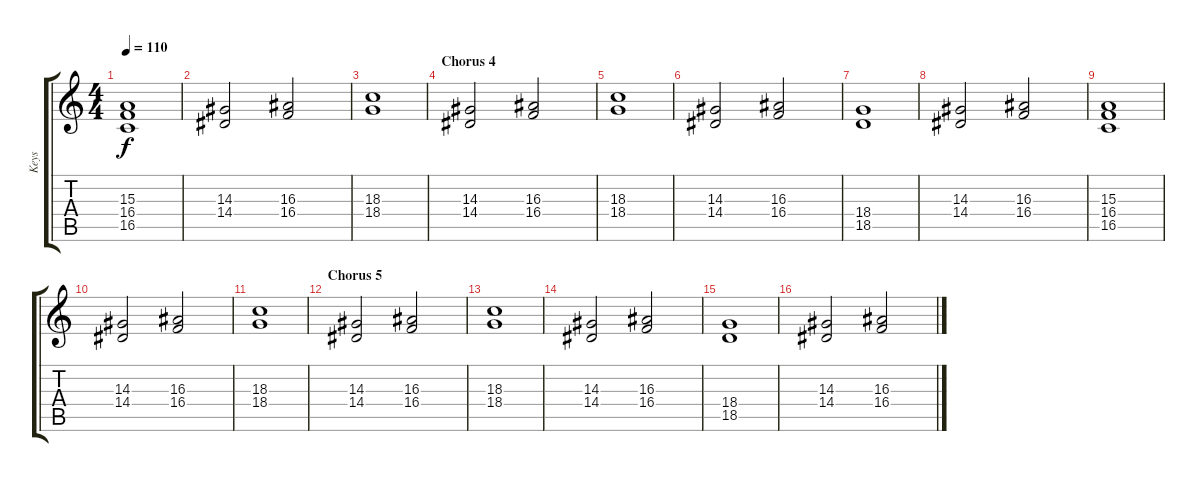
\track ("Keys" "Keys") {instrument pad2warm}
\staff {score tabs}
\tuning (Eb4 Bb3 Gb3 Db3 Ab2 Eb2) {hide}
\ts (4 4)
\tempo 110
\clef g2
\ks c
(15.3 16.4 16.5).1{dy f} |
(14.3 14.4).2 (16.3 16.4).2 |
(18.3 18.4).1 |
\section ("" "Chorus 4")
(14.3 14.4).2 (16.3 16.4).2 |
(18.3 18.4).1 |
(14.3 14.4).2 (16.3 16.4).2 |
(18.4 18.5).1 |
(14.3 14.4).2 (16.3 16.4).2 |
(15.3 16.4 16.5).1 |
(14.3 14.4).2 (16.3 16.4).2 |
(18.3 18.4).1 |
\section ("" "Chorus 5")
(14.3 14.4).2 (16.3 16.4).2 |
(18.3 18.4).1 |
(14.3 14.4).2 (16.3 16.4).2 |
(18.4 18.5).1 |
(14.3 14.4).2 (16.3 16.4).2
